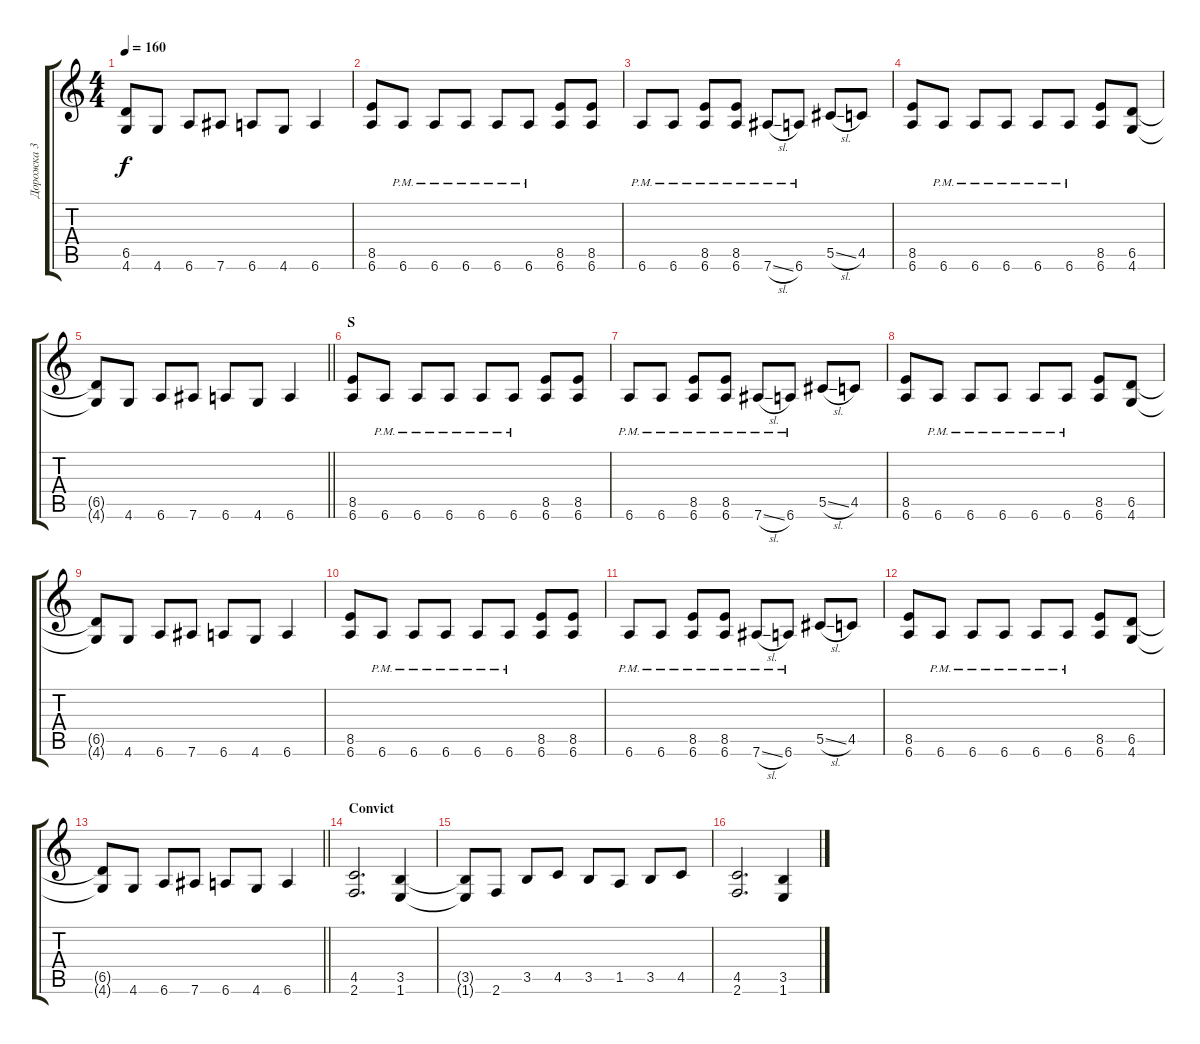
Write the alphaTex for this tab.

\track ("Дорожка 3" "Дорожка 3") {instrument distortionguitar}
\staff {score tabs}
\tuning (Eb4 Bb3 Gb3 Db3 Ab2 Eb2) {hide}
\ts (4 4)
\tempo 160
\clef g2
\ks c
(6.5{t} 4.6{t}).8{dy f} 4.6.8 6.6.8 7.6.8 6.6.8 4.6.8 6.6.4 |
(8.5 6.6).8 6.6{pm}.8 6.6{pm}.8 6.6{pm}.8 6.6{pm}.8 6.6{pm}.8 (8.5 6.6).8 (8.5 6.6).8 |
6.6{pm}.8 6.6{pm}.8 (8.5 6.6{pm}).8 (8.5 6.6{pm}).8 7.6{sl pm}.8 6.6{pm}.8 5.5{sl}.8 4.5.8 |
(8.5 6.6).8 6.6{pm}.8 6.6{pm}.8 6.6{pm}.8 6.6{pm}.8 6.6{pm}.8 (8.5 6.6).8 (6.5 4.6).8 |
\barLineRight lightlight
(6.5{t} 4.6{t}).8 4.6.8 6.6.8 7.6.8 6.6.8 4.6.8 6.6.4 |
\section ("" "S")
(8.5 6.6).8 6.6{pm}.8 6.6{pm}.8 6.6{pm}.8 6.6{pm}.8 6.6{pm}.8 (8.5 6.6).8 (8.5 6.6).8 |
6.6{pm}.8 6.6{pm}.8 (8.5 6.6{pm}).8 (8.5 6.6{pm}).8 7.6{sl pm}.8 6.6{pm}.8 5.5{sl}.8 4.5.8 |
(8.5 6.6).8 6.6{pm}.8 6.6{pm}.8 6.6{pm}.8 6.6{pm}.8 6.6{pm}.8 (8.5 6.6).8 (6.5 4.6).8 |
(6.5{t} 4.6{t}).8 4.6.8 6.6.8 7.6.8 6.6.8 4.6.8 6.6.4 |
(8.5 6.6).8 6.6{pm}.8 6.6{pm}.8 6.6{pm}.8 6.6{pm}.8 6.6{pm}.8 (8.5 6.6).8 (8.5 6.6).8 |
6.6{pm}.8 6.6{pm}.8 (8.5 6.6{pm}).8 (8.5 6.6{pm}).8 7.6{sl pm}.8 6.6{pm}.8 5.5{sl}.8 4.5.8 |
(8.5 6.6).8 6.6{pm}.8 6.6{pm}.8 6.6{pm}.8 6.6{pm}.8 6.6{pm}.8 (8.5 6.6).8 (6.5 4.6).8 |
\barLineRight lightlight
(6.5{t} 4.6{t}).8 4.6.8 6.6.8 7.6.8 6.6.8 4.6.8 6.6.4 |
\section ("" "Convict")
(4.5 2.6).2{d} (3.5 1.6).4 |
(3.5{t} 1.6{t}).8 2.6.8 3.5.8 4.5.8 3.5.8 1.5.8 3.5.8 4.5.8 |
(4.5 2.6).2{d} (3.5 1.6).4
